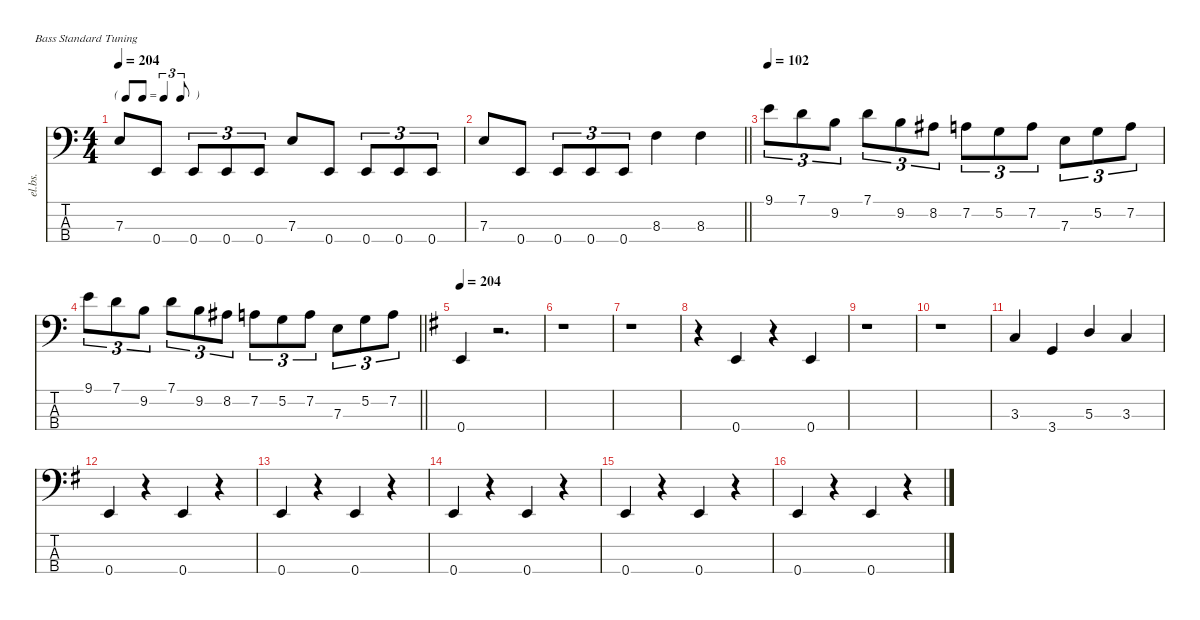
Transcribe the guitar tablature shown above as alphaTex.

\defaultSystemsLayout 4
\hideDynamics
\bracketExtendMode nobrackets
\otherSystemsTrackNameOrientation horizontal
\track ("Cliff Burton" "el.bs.") {defaultSystemsLayout 8 instrument electricbassfinger}
\staff {score tabs}
\tuning (G2 D2 A1 E1)
\ts (4 4)
\tf triplet8th
\tempo 204
\clef f4
\ks aminor
7.3.8{dy f beam Up} 0.4.8{beam Up} 0.4.8{tu (3 2) beam Up} 0.4.8{tu (3 2) beam Up} 0.4.8{tu (3 2) beam Up} 7.3.8{beam Up} 0.4.8{beam Up} 0.4.8{tu (3 2) beam Up} 0.4.8{tu (3 2) beam Up} 0.4.8{tu (3 2) beam Up} |
\barLineRight lightlight
7.3.8{beam Up} 0.4.8{beam Up} 0.4.8{tu (3 2) beam Up} 0.4.8{tu (3 2) beam Up} 0.4.8{tu (3 2) beam Up} 8.3.4{beam Down} 8.3.4{beam Down} |
\tempo 102
9.1.8{tu (3 2) beam Down} 7.1.8{tu (3 2) beam Down} 9.2.8{tu (3 2) beam Down} 7.1.8{tu (3 2) beam Down} 9.2.8{tu (3 2) beam Down} 8.2{acc #}.8{tu (3 2) beam Down} 7.2.8{tu (3 2) beam Down} 5.2.8{tu (3 2) beam Down} 7.2.8{tu (3 2) beam Down} 7.3.8{tu (3 2) beam Down} 5.2.8{tu (3 2) beam Down} 7.2.8{tu (3 2) beam Down} |
\barLineRight lightlight
9.1.8{tu (3 2) beam Down} 7.1.8{tu (3 2) beam Down} 9.2.8{tu (3 2) beam Down} 7.1.8{tu (3 2) beam Down} 9.2.8{tu (3 2) beam Down} 8.2{acc #}.8{tu (3 2) beam Down} 7.2.8{tu (3 2) beam Down} 5.2.8{tu (3 2) beam Down} 7.2.8{tu (3 2) beam Down} 7.3.8{tu (3 2) beam Down} 5.2.8{tu (3 2) beam Down} 7.2.8{tu (3 2) beam Down} |
\tempo 204
\ks eminor
0.4{acc forcenatural}.4{beam Up} r.2{d beam Up} |
r.1{beam Down} |
r.1{beam Down} |
r.4{beam Down} 0.4{acc forcenatural}.4{beam Up} r.4{beam Up} 0.4{acc forcenatural}.4{beam Up} |
r.1{beam Down} |
r.1{beam Down} |
3.3{acc forcenatural}.4{beam Up} 3.4{acc forcenatural}.4{beam Up} 5.3{acc forcenatural}.4{beam Up} 3.3{acc forcenatural}.4{beam Up} |
0.4{acc forcenatural}.4{beam Up} r.4{beam Up} 0.4{acc forcenatural}.4{beam Up} r.4{beam Up} |
0.4{acc forcenatural}.4{beam Up} r.4{beam Up} 0.4{acc forcenatural}.4{beam Up} r.4{beam Up} |
0.4{acc forcenatural}.4{beam Up} r.4{beam Up} 0.4{acc forcenatural}.4{beam Up} r.4{beam Up} |
0.4{acc forcenatural}.4{beam Up} r.4{beam Up} 0.4{acc forcenatural}.4{beam Up} r.4{beam Up} |
0.4{acc forcenatural}.4{beam Up} r.4{beam Up} 0.4{acc forcenatural}.4{beam Up} r.4{beam Up}
